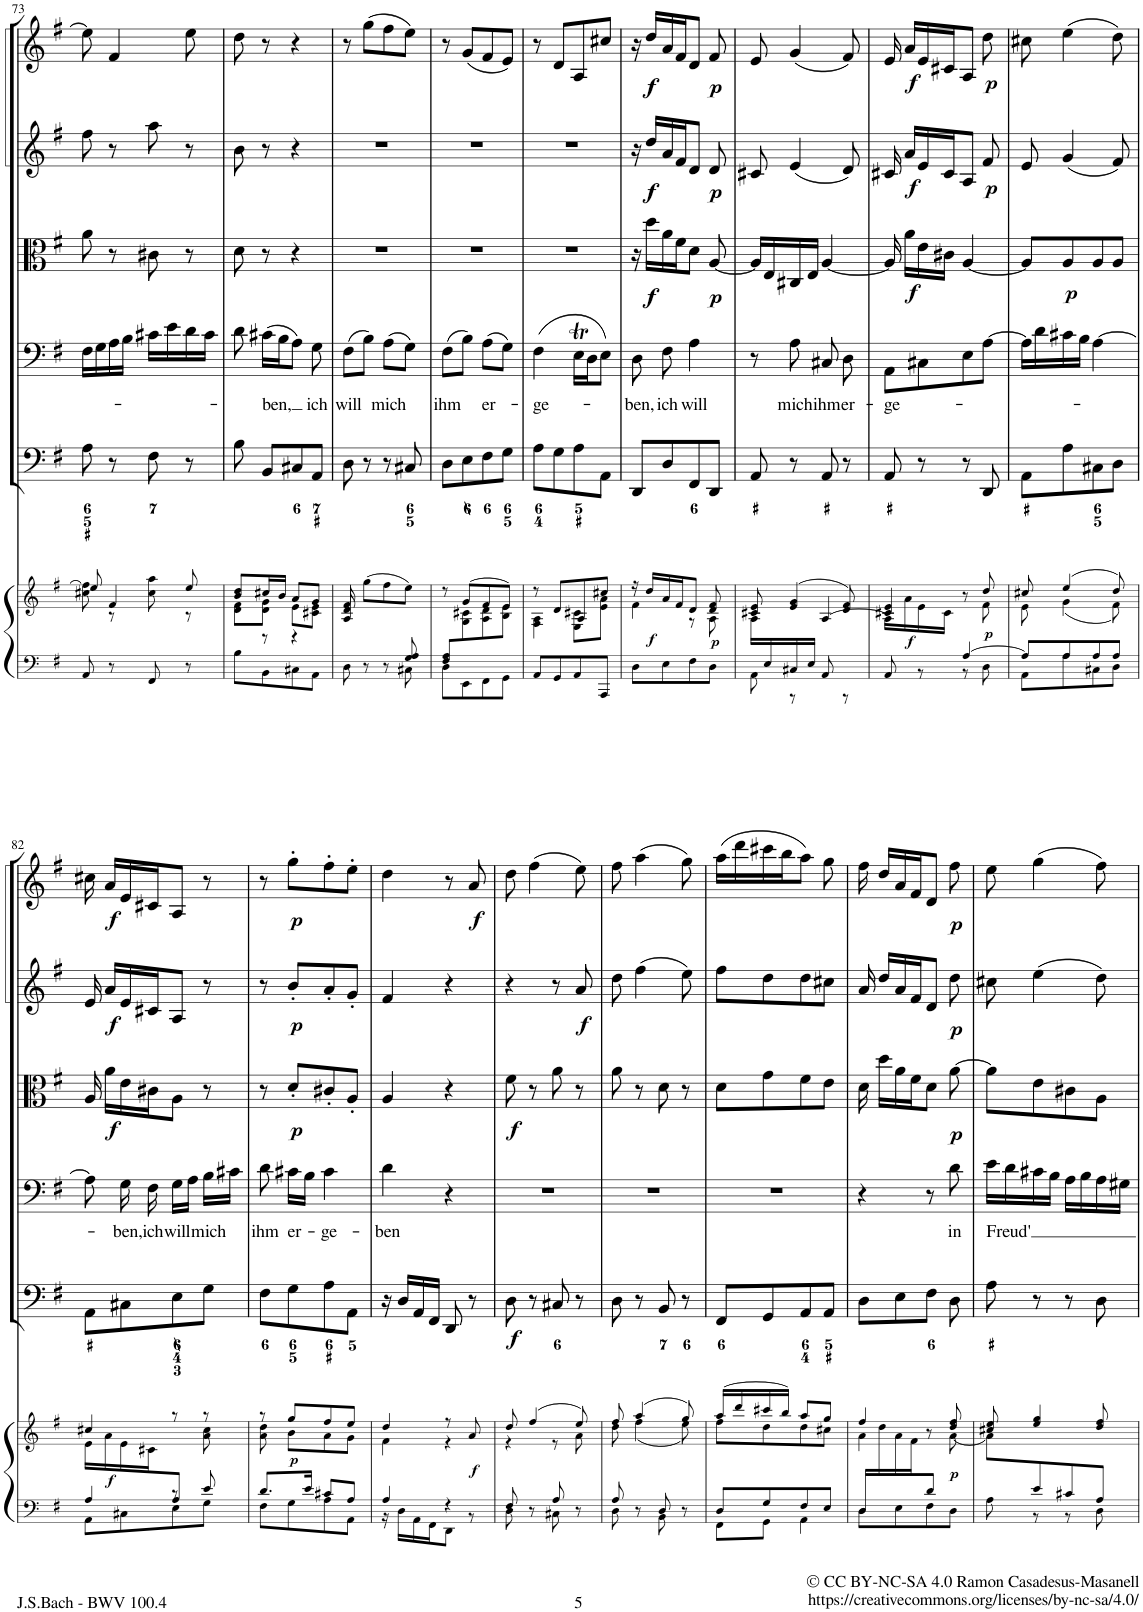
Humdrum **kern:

**kern	**kern	**dynam	**kern	**kern	**text	**kern	**dynam	**kern	**dynam	**kern	**dynam
*part6	*part6	*part6	*part5	*part4	*part4	*part3	*part3	*part2	*part2	*part1	*part1
*staff7	*staff6	*staff6/7	*staff5	*staff4	*staff4	*staff3	*staff3	*staff2	*staff2	*staff1	*staff1
*I"Piano reduction	*	*	*I"Organo e Continuo	*I"Basso	*	*I"Viola	*	*I"Violino II	*	*I"Violino I	*
*I'Pno	*	*	*	*	*	*	*	*	*	*	*
!!LO:PB:g=z
*clefF4	*clefG2	*	*clefF4	*clefF4	*	*clefC3	*	*clefG2	*	*clefG2	*
*k[f#]	*k[f#]	*	*k[f#]	*k[f#]	*	*k[f#]	*	*k[f#]	*	*k[f#]	*
*M2/4	*M2/4	*	*M2/4	*M2/4	*	*M2/4	*	*M2/4	*	*M2/4	*
=73	=73	=73	=73	=73	=73	=73	=73	=73	=73	=73	=73
*	*^	*	*	*	*	*	*	*	*	*	*
8AA/	8ee/]	8cc#X\ 8ff#\	.	8A\	16F#\LL	.	8a\	.	8ff#\	.	8ee\]	.
.	.	.	.	.	16G\	.	.	.	.	.	.	.
8r	4f#/	8r	.	8r	16A\	.	8r	.	8r	.	4f#/	.
.	.	.	.	.	16B\JJ	.	.	.	.	.	.	.
8FF#/	.	8cc#\ 8aa\	.	8F#\	16c#X\LL	.	8c#X\	.	8aa\	.	.	.
.	.	.	.	.	16e\	.	.	.	.	.	.	.
8r	8ee/	8r	.	8r	16d\	.	8r	.	8r	.	8ee\	.
.	.	.	.	.	16c#\JJ	.	.	.	.	.	.	.
=74	=74	=74	=74	=74	=74	=74	=74	=74	=74	=74	=74	=74
*	*	*^	*	*	*	*	*	*	*	*	*	*
8B\L	8b/ 8dd/L	8d\ 8f#\L	8ryy	.	8B\	8d\	.	8d\	.	8b\	.	8dd\	.
!	!	!	!	!	!	!	!LO:LY:b	!	!	!	!	!	!
8BB\	16cc#X/L	8d\ 8g\J	8r	.	8BB/L	(16c#X\LL	-ben,	8r	.	8r	.	8r	.
.	16b/JJ	.	.	.	.	16B\J	.	.	.	.	.	.	.
8C#X\	8a/L	8e\L	4r	.	8C#X/	8A\J)	.	4r	.	4r	.	4r	.
!	!	!	!	!	!	!	!LO:LY:b	!	!	!	!	!	!
8AA\J	8g/J	8c#X\ 8e\J	.	.	8AA/J	8G\	ich	.	.	.	.	.	.
*	*	*v	*v	*	*	*	*	*	*	*	*	*	*
=75	=75	=75	=75	=75	=75	=75	=75	=75	=75	=75	=75	=75
*^	*	*	*	*	*	*	*	*	*	*	*	*
!	!	!	!	!	!	!	!LO:LY:b	!	!	!	!	!	!
8ryy	8D\	8f#/	8A/ 8d/	.	8D\	(8F#\L	will	2r	.	2r	.	8r	.
8r	8ryy	(8gg\L	4.ryy	.	8r	8B\J)	.	.	.	.	.	(8gg\L	.
!	!	!	!	!	!	!	!LO:LY:b	!	!	!	!	!	!
8r	8ryy	8ff#\	.	.	8r	(8A\L	mich	.	.	.	.	8ff#\	.
8G/ 8A/	8C#X\	8ee\J)	.	.	8C#X/	8G\J)	.	.	.	.	.	8ee\J)	.
=76	=76	=76	=76	=76	=76	=76	=76	=76	=76	=76	=76	=76	=76
!	!	!	!	!	!	!	!LO:LY:b	!	!	!	!	!	!
8F#/ 8A/L	8D\L	8r	8ryy	.	8D\L	(8F#\L	ihm	2r	.	2r	.	8r	.
4.ryy	8EE\	(8g/L	8G\ 8c#X\	.	8E\	8B\J)	.	.	.	.	.	(8g/L	.
!	!	!	!	!	!	!	!LO:LY:b	!	!	!	!	!	!
.	8FF#\	8f#/	8A\ 8d\	.	8F#\	(8A\L	er-	.	.	.	.	8f#/	.
.	8GG\J	8e/J)	8B\ 8e\J	.	8G\J	8G\J)	.	.	.	.	.	8e/J)	.
=77	=77	=77	=77	=77	=77	=77	=77	=77	=77	=77	=77	=77	=77
!	!	!	!	!	!	!	!LO:LY:b	!	!	!	!	!	!
*v	*v	*	*	*	*	*	*	*	*	*	*	*	*
8AA/L	8r	4F#\ 4A\	.	8A\L	(4F#\	-ge-	2r	.	2r	.	8r	.
8GG/	8d/L	.	.	8G\	.	.	.	.	.	.	8d/L	.
8AA/	8A/	8E\ 8c#X\L	.	8A\	16ET\LL	.	.	.	.	.	8A/	.
.	.	.	.	.	16D\J	.	.	.	.	.	.	.
8AAA/J	8cc#X/J	8e\ 8a\J	.	8AA\J	8E\J)	.	.	.	.	.	8cc#X/J	.
=78	=78	=78	=78	=78	=78	=78	=78	=78	=78	=78	=78	=78
!	!	!	!	!	!	!LO:LY:b	!	!	!	!	!	!
8D\L	16r	4f#\	.	8DD/L	8D\	-ben,	16r	.	16r	.	16r	.
!	!	!	!	!	!	!	!	!LO:DY:b	!	!LO:DY:b	!	!LO:DY:b
.	16dd/LL	.	.	.	.	.	16dd\LL	f	16dd/LL	f	16dd/LL	f
!	!	!	!	!	!	!LO:LY:b	!	!	!	!	!	!
8E\	16a/	.	.	8D/	8F#\	ich	16a\	.	16a/	.	16a/	.
.	16f#/J	.	.	.	.	.	16f#\J	.	16f#/J	.	16f#/J	.
!	!	!	!	!	!	!LO:LY:b	!	!	!	!	!	!
8F#\	8d/J	8r	.	8FF#/	4A\	will	8d\J	.	8d/J	.	8d/J	.
!	!	!	!	!	!	!	!	!LO:DY:b	!	!LO:DY:b	!	!LO:DY:b
8D\J	8d/ 8f#/	8A\	.	8DD/J	.	.	[8A/	p	8d/	p	8f#/	p
=79	=79	=79	=79	=79	=79	=79	=79	=79	=79	=79	=79	=79
*^	*	*	*	*	*	*	*	*	*	*	*	*
16ryy	8AA\	8c#X/ 8e/	16A\LL	.	8AA/	8r	.	16A/LL]	.	8c#X/	.	8e/	.
16E/	.	.	8.ryy	.	.	.	.	16E/	.	.	.	.	.
!	!	!	!	!	!	!	!LO:LY:b	!	!	!	!	!	!
16C#X/	8r	(>4e/ 4g/	.	.	8r	8A\	mich	16C#X/	.	(4e/	.	(4g/	.
16E/JJ	.	.	.	.	.	.	.	16E/JJ	.	.	.	.	.
!	!	!	!	!	!	!	!LO:LY:b	!	!	!	!	!	!
4ryy	8AA/	.	[4A/	.	8AA/	8C#X/	ihm	[4A/	.	.	.	.	.
!	!	!	!	!	!	!	!LO:LY:b	!	!	!	!	!	!
.	8r	8d/ 8f#/)	.	.	8r	8D\	er-	.	.	8d/)	.	8f#/)	.
=80	=80	=80	=80	=80	=80	=80	=80	=80	=80	=80	=80	=80	=80
!	!	!	!	!	!	!	!LO:LY:b	!	!	!	!	!	!
4ryy	8AA/	4c#X/ 4e/	16A\LL]	.	8AA/	8AA\L	-ge-	16A/]	.	16c#X/	.	16e/	.
.	.	.	16a\	.	.	.	.	16a\LL	.	16a/LL	.	16a/LL	.
.	8r	.	16e\	.	8r	8C#X\	.	16e\	.	16e/	.	16e/	.
.	.	.	16c#\JJ	.	.	.	.	16c#X\JJ	.	16c#/J	.	16c#X/J	.
[4A/	8r	8r	8ryy	.	8r	8E\	.	[4A/	.	8A/J	.	8A/J	.
.	8D\	8dd/	8f#\	.	8DD/	[8A\J	.	.	.	8f#/	.	8dd\	.
=81	=81	=81	=81	=81	=81	=81	=81	=81	=81	=81	=81	=81	=81
8A/L]	8AA\L	8cc#X/	8e\	.	8AA\L	16A\LL]	.	8A/L]	.	8e/	.	8cc#X\	.
.	.	.	.	.	.	16d\	.	.	.	.	.	.	.
8A/	8A\	(4ee/	(4g\	.	8A\	16c#X\	.	8A/	.	(4g/	.	(4ee\	.
.	.	.	.	.	.	16B\JJ	.	.	.	.	.	.	.
8A/	8C#X\	.	.	.	8C#X\	[4A\	.	8A/	.	.	.	.	.
8A/J	8D\J	8dd/)	8f#\)	.	8D\J	.	.	8A/J	.	8f#/)	.	8dd\)	.
!!LO:LB:g=z
=82	=82	=82	=82	=82	=82	=82	=82	=82	=82	=82	=82	=82	=82
*	*^	*	*	*	*	*	*	*	*	*	*	*	*
4ryy	4A/	8AA\L	4cc#X/	16e\LL	.	8AA\L	8A\]	.	16A/	.	16e/	.	16cc#X\	.
.	.	.	.	16a\	.	.	.	.	16a\LL	.	16a/LL	.	16a/LL	.
!	!	!	!	!	!	!	!	!LO:LY:b	!	!	!	!	!	!
.	.	8C#X\	.	16e\	.	8C#X\	16G\	-ben,	16e\	.	16e/	.	16e/	.
!	!	!	!	!	!	!	!	!LO:LY:b	!	!	!	!	!	!
.	.	.	.	16c#X\J	.	.	16F#\	ich	16c#X\J	.	16c#X/J	.	16c#X/J	.
!	!	!	!	!	!	!	!	!LO:LY:b	!	!	!	!	!	!
8A/J	8r	8E\	8r	8ryy	.	8E\	16G\LL	will	8A\J	.	8A/J	.	8A/J	.
.	.	.	.	.	.	.	16A\JJ	.	.	.	.	.	.	.
!	!	!	!	!	!	!	!	!LO:LY:b	!	!	!	!	!	!
8ryy	8e/	8G\J	8r	8a\ 8cc#\	.	8G\J	16B\LL	mich	8r	.	8r	.	8r	.
.	.	.	.	.	.	.	16c#X\JJ	.	.	.	.	.	.	.
*	*v	*v	*	*	*	*	*	*	*	*	*	*	*	*
=83	=83	=83	=83	=83	=83	=83	=83	=83	=83	=83	=83	=83	=83
!	!	!	!	!	!	!	!LO:LY:b	!	!	!	!	!	!
8.d/L	8F#\L	8r	8a\ 8dd\	.	8F#\L	8d\	ihm	8r	.	8r	.	8r	.
!	!	!	!	!	!	!	!LO:LY:b	!	!	!	!	!	!
.	8G\	8gg/L	8b\L	.	8G\	16c#X\LL	er-	8d'/L	.	8b'/L	.	8gg'\L	.
16e/Jk	.	.	.	.	.	16B\JJ	.	.	.	.	.	.	.
!	!	!	!	!	!	!	!LO:LY:b	!	!	!	!	!	!
8c#X/L	8A\	8ff#/	8a\	.	8A\	4c#\	-ge-	8c#X'/	.	8a'/	.	8ff#'\	.
8A/J	8AA\J	8ee/J	8g\J	.	8AA\J	.	.	8A'/J	.	8g'/J	.	8ee'\J	.
=84	=84	=84	=84	=84	=84	=84	=84	=84	=84	=84	=84	=84	=84
!	!	!	!	!	!	!	!LO:LY:b	!	!	!	!	!	!
4A/	16r	4dd/	4f#\	.	16r	4d\	-ben	4A/	.	4f#/	.	4dd\	.
.	16D\LL	.	.	.	16D/LL	.	.	.	.	.	.	.	.
.	16AA\	.	.	.	16AA/	.	.	.	.	.	.	.	.
.	16FF#\J	.	.	.	16FF#/JJ	.	.	.	.	.	.	.	.
4r	8DD\J	8r	4r	.	8DD/	4r	.	4r	.	4r	.	8r	.
.	8r	8a/	.	.	8r	.	.	.	.	.	.	8a/	.
=85	=85	=85	=85	=85	=85	=85	=85	=85	=85	=85	=85	=85	=85
8F#/	8D\	8dd/	4r	.	8D\	2r	.	8f#\	.	4r	.	8dd\	.
8r	8ryy	(4ff#/	.	.	8r	.	.	8r	.	.	.	(4ff#\	.
8A/	8C#X\	.	8r	.	8C#X/	.	.	8a\	.	8r	.	.	.
8r	8ryy	8ee/)	8a\	.	8r	.	.	8r	.	8a/	.	8ee\)	.
=86	=86	=86	=86	=86	=86	=86	=86	=86	=86	=86	=86	=86	=86
8A/	8D\	8ff#/	8dd\	.	8D\	2r	.	8a\	.	8dd\	.	8ff#\	.
8r	8ryy	(4aa/	(4ff#\	.	8r	.	.	8r	.	(4ff#\	.	(4aa\	.
8D/	8BB\	.	.	.	8BB/	.	.	8d\	.	.	.	.	.
8r	8ryy	8gg/)	8ee\)	.	8r	.	.	8r	.	8ee\)	.	8gg\)	.
=87	=87	=87	=87	=87	=87	=87	=87	=87	=87	=87	=87	=87	=87
8D/L	8FF#\L	(16aa/LL	8ff#\L	.	8FF#/L	2r	.	8d\L	.	8ff#\L	.	(16aa\LL	.
.	.	16ddd/	.	.	.	.	.	.	.	.	.	16ddd\	.
8G/	8GG\J	16ccc#X/	8dd\	.	8GG/	.	.	8g\	.	8dd\	.	16ccc#X\	.
.	.	16bb/JJ)	.	.	.	.	.	.	.	.	.	16bb\J	.
8F#/	4AA\	8aa/L	8dd\	.	8AA/	.	.	8f#\	.	8dd\	.	8aa\J)	.
8E/J	.	8gg/J	8cc#X\J	.	8AA/J	.	.	8e\J	.	8cc#X\J	.	8gg\	.
=88	=88	=88	=88	=88	=88	=88	=88	=88	=88	=88	=88	=88	=88
*	*	*	*^	*	*	*	*	*	*	*	*	*	*
16D/LL	8D\L	4ff#/	4a\	16ryy	.	8D\L	4r	.	16d\	.	16a/	.	16ff#\	.
8.ryy	.	.	.	16dd\	.	.	.	.	16dd\LL	.	16dd/LL	.	16dd/LL	.
.	8E\	.	.	16a\	.	8E\	.	.	16a\	.	16a/	.	16a/	.
.	.	.	.	16f#\J	.	.	.	.	16f#\J	.	16f#/J	.	16f#/J	.
8d/J	8F#\	8r	8ryy	4ryy	.	8F#\J	8r	.	8d\J	.	8d/J	.	8d/J	.
!	!	!	!	!	!LO:DY:b	!	!	!LO:LY:b	!	!LO:DY:b	!	!LO:DY:b	!	!LO:DY:b
8ryy	8D\J	8dd/ 8ff#/	[8a\	.	p	8D\	8d\	in	[8a\	p	8dd\	p	8ff#\	p
*	*	*	*v	*v	*	*	*	*	*	*	*	*	*	*
=89	=89	=89	=89	=89	=89	=89	=89	=89	=89	=89	=89	=89	=89
!	!	!	!	!	!	!	!LO:LY:b	!	!	!	!	!	!
8ryy	8A\	8cc#X/ 8ee/	8a\L]	.	8A\	16e\LL	Freud'	8a\L]	.	8cc#X\	.	8ee\	.
.	.	.	.	.	.	16d\	.	.	.	.	.	.	.
8e/	8r	4ee/ 4gg/	4.ryy	.	8r	16c#X\	.	8e\	.	(4ee\	.	(4gg\	.
.	.	.	.	.	.	16B\JJ	.	.	.	.	.	.	.
8c#X/	8r	.	.	.	8r	16A\LL	.	8c#X\	.	.	.	.	.
.	.	.	.	.	.	16B\	.	.	.	.	.	.	.
8A/J	8D\	8dd/ 8ff#/	.	.	8D\	16A\	.	8A\J	.	8dd\)	.	8ff#\)	.
.	.	.	.	.	.	16G#X\JJ	.	.	.	.	.	.	.
*v	*v	*	*	*	*	*	*	*	*	*	*	*	*
*	*v	*v	*	*	*	*	*	*	*	*	*	*
=	=	=	=	=	=	=	=	=	=	=	=
*-	*-	*-	*-	*-	*-	*-	*-	*-	*-	*-	*-
